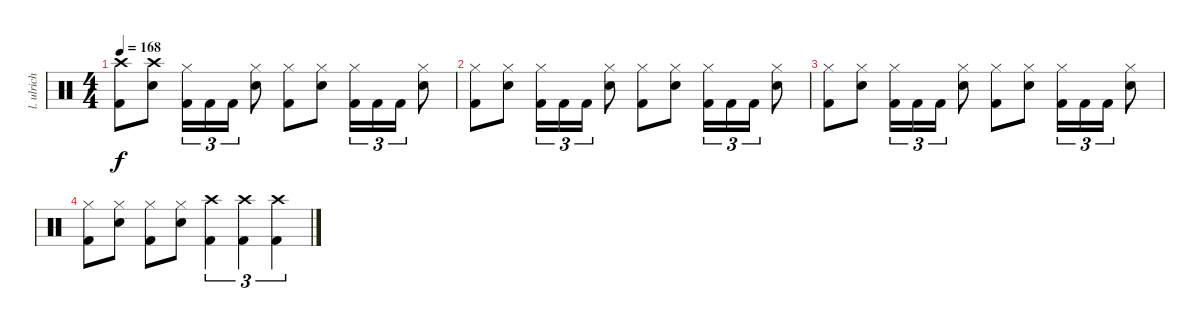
\track ("l. ulrich - drums" "l. ulrich ") {instrument percussion}
\staff {score}
\articulation defaults
\ts (4 4)
\tempo 168
\clef neutral
\ks c
("Crash high (hit)" "Kick (hit) 2").8{dy f volume 0} ("Crash high (hit)" "Snare (hit) 2").8 ("Hi-Hat (closed)" "Kick (hit) 2").16{tu (3 2)} "Kick (hit) 2".16{tu (3 2)} "Kick (hit) 2".16{tu (3 2)} ("Hi-Hat (closed)" "Snare (hit) 2").8 ("Hi-Hat (closed)" "Kick (hit) 2").8 ("Hi-Hat (closed)" "Snare (hit) 2").8 ("Hi-Hat (closed)" "Kick (hit) 2").16{tu (3 2)} "Kick (hit) 2".16{tu (3 2)} "Kick (hit) 2".16{tu (3 2)} ("Hi-Hat (closed)" "Snare (hit) 2").8 |
("Hi-Hat (closed)" "Kick (hit) 2").8 ("Hi-Hat (closed)" "Snare (hit) 2").8 ("Hi-Hat (closed)" "Kick (hit) 2").16{tu (3 2)} "Kick (hit) 2".16{tu (3 2)} "Kick (hit) 2".16{tu (3 2)} ("Hi-Hat (closed)" "Snare (hit) 2").8 ("Hi-Hat (closed)" "Kick (hit) 2").8 ("Hi-Hat (closed)" "Snare (hit) 2").8 ("Hi-Hat (closed)" "Kick (hit) 2").16{tu (3 2)} "Kick (hit) 2".16{tu (3 2)} "Kick (hit) 2".16{tu (3 2)} ("Hi-Hat (closed)" "Snare (hit) 2").8 |
("Hi-Hat (closed)" "Kick (hit) 2").8 ("Hi-Hat (closed)" "Snare (hit) 2").8 ("Hi-Hat (closed)" "Kick (hit) 2").16{tu (3 2)} "Kick (hit) 2".16{tu (3 2)} "Kick (hit) 2".16{tu (3 2)} ("Hi-Hat (closed)" "Snare (hit) 2").8 ("Hi-Hat (closed)" "Kick (hit) 2").8 ("Hi-Hat (closed)" "Snare (hit) 2").8 ("Hi-Hat (closed)" "Kick (hit) 2").16{tu (3 2)} "Kick (hit) 2".16{tu (3 2)} "Kick (hit) 2".16{tu (3 2)} ("Hi-Hat (closed)" "Snare (hit) 2").8 |
("Hi-Hat (closed)" "Kick (hit) 2").8 ("Hi-Hat (closed)" "Snare (hit) 2").8 ("Hi-Hat (closed)" "Kick (hit) 2").8 ("Hi-Hat (closed)" "Snare (hit) 2").8 ("Crash high (hit)" "Kick (hit) 2").4{tu (3 2)} ("Crash high (hit)" "Kick (hit) 2").4{tu (3 2)} ("Crash high (hit)" "Kick (hit) 2").4{tu (3 2)}
